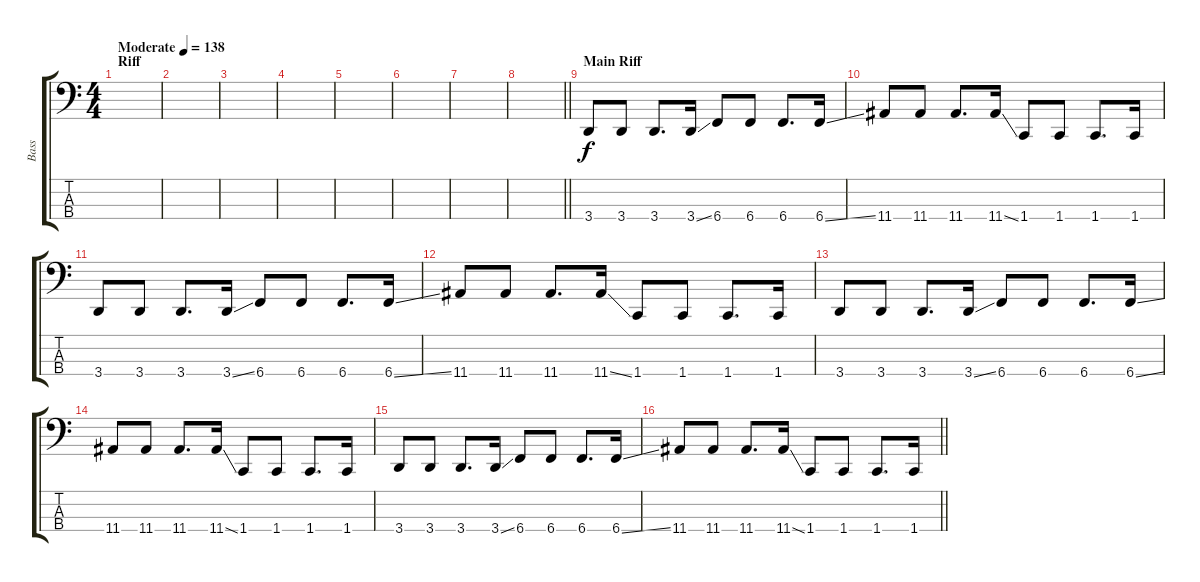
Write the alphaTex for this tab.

\track ("Bass" "Bass") {instrument electricbasspick}
\staff {score tabs}
\tuning (C2 G1 D1 B0) {hide}
\ts (4 4)
\section ("" "Riff")
\tempo (138 "Moderate")
\clef f4
\ks c
|
|
|
|
|
|
|
\barLineRight lightlight
|
\section ("" "Main Riff")
3.4.8 3.4.8 3.4.8{d} 3.4{ss}.16 6.4.8 6.4.8 6.4.8{d} 6.4{ss}.16 |
11.4.8 11.4.8 11.4.8{d} 11.4{ss}.16 1.4.8 1.4.8 1.4.8{d} 1.4.16 |
3.4.8 3.4.8 3.4.8{d} 3.4{ss}.16 6.4.8 6.4.8 6.4.8{d} 6.4{ss}.16 |
11.4.8 11.4.8 11.4.8{d} 11.4{ss}.16 1.4.8 1.4.8 1.4.8{d} 1.4.16 |
3.4.8 3.4.8 3.4.8{d} 3.4{ss}.16 6.4.8 6.4.8 6.4.8{d} 6.4{ss}.16 |
11.4.8 11.4.8 11.4.8{d} 11.4{ss}.16 1.4.8 1.4.8 1.4.8{d} 1.4.16 |
3.4.8 3.4.8 3.4.8{d} 3.4{ss}.16 6.4.8 6.4.8 6.4.8{d} 6.4{ss}.16 |
\barLineRight lightlight
11.4.8 11.4.8 11.4.8{d} 11.4{ss}.16 1.4.8 1.4.8 1.4.8{d} 1.4.16
